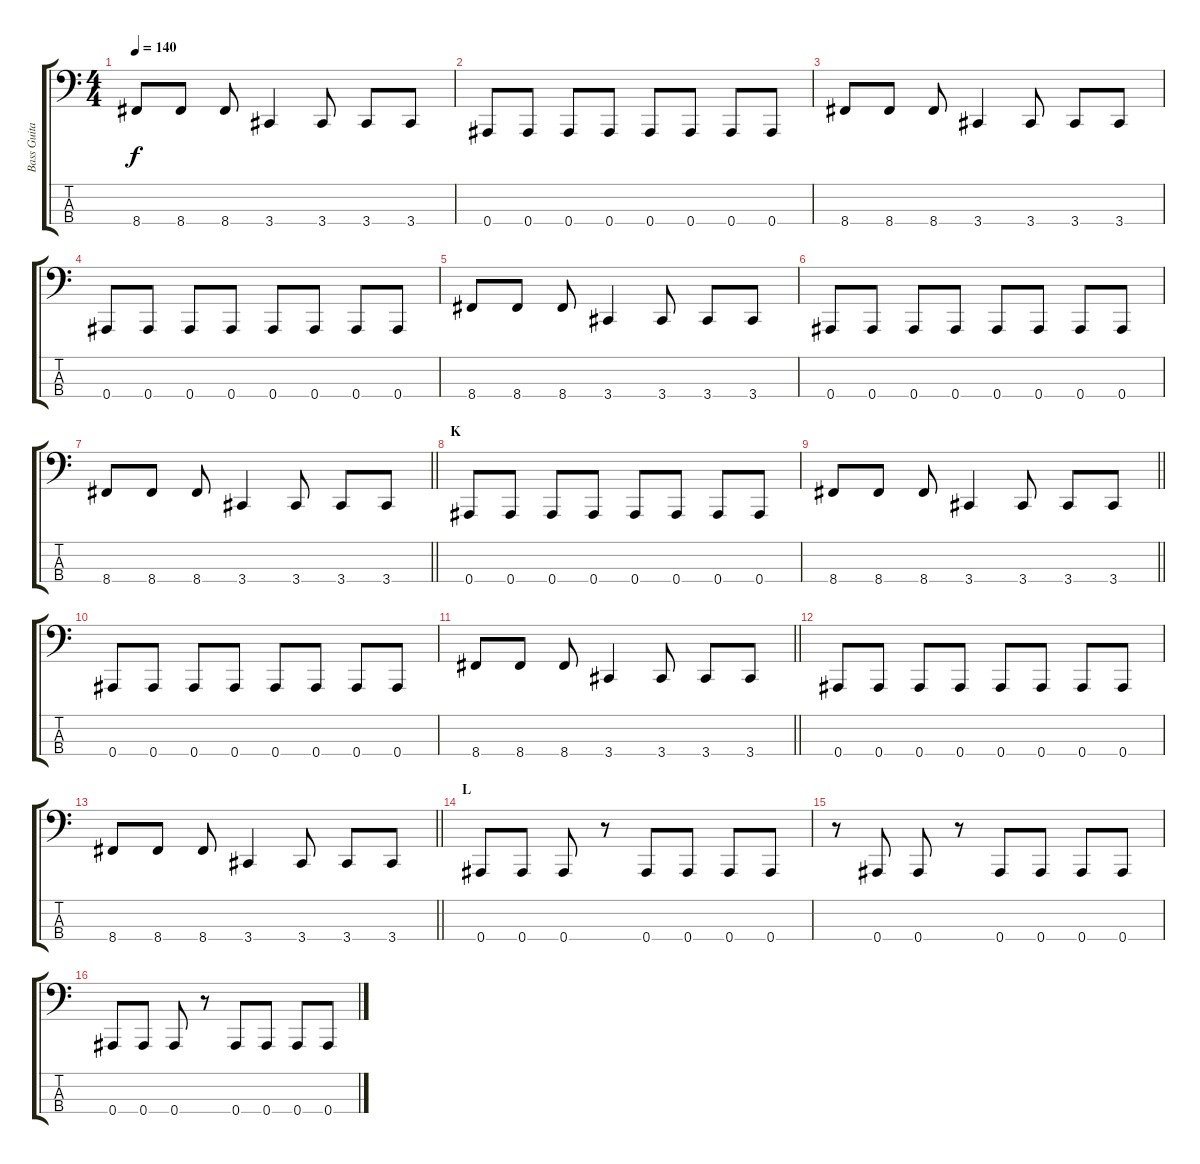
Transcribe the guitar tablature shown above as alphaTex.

\track ("Bass Guitar: John Kis Gyevi" "Bass Guita") {instrument electricbasspick}
\staff {score tabs}
\tuning (Eb2 Bb1 F1 Bb0) {hide}
\ts (4 4)
\tempo 140
\clef f4
\ks c
8.4.8{dy f} 8.4.8 8.4.8 3.4.4 3.4.8 3.4.8 3.4.8 |
0.4.8 0.4.8 0.4.8 0.4.8 0.4.8 0.4.8 0.4.8 0.4.8 |
8.4.8 8.4.8 8.4.8 3.4.4 3.4.8 3.4.8 3.4.8 |
0.4.8 0.4.8 0.4.8 0.4.8 0.4.8 0.4.8 0.4.8 0.4.8 |
8.4.8 8.4.8 8.4.8 3.4.4 3.4.8 3.4.8 3.4.8 |
0.4.8 0.4.8 0.4.8 0.4.8 0.4.8 0.4.8 0.4.8 0.4.8 |
\barLineRight lightlight
8.4.8 8.4.8 8.4.8 3.4.4 3.4.8 3.4.8 3.4.8 |
\section ("" "K")
0.4.8 0.4.8 0.4.8 0.4.8 0.4.8 0.4.8 0.4.8 0.4.8 |
\barLineRight lightlight
8.4.8 8.4.8 8.4.8 3.4.4 3.4.8 3.4.8 3.4.8 |
0.4.8 0.4.8 0.4.8 0.4.8 0.4.8 0.4.8 0.4.8 0.4.8 |
\barLineRight lightlight
8.4.8 8.4.8 8.4.8 3.4.4 3.4.8 3.4.8 3.4.8 |
0.4.8 0.4.8 0.4.8 0.4.8 0.4.8 0.4.8 0.4.8 0.4.8 |
\barLineRight lightlight
8.4.8 8.4.8 8.4.8 3.4.4 3.4.8 3.4.8 3.4.8 |
\section ("" "L")
0.4.8 0.4.8 0.4.8 r.8 0.4.8 0.4.8 0.4.8 0.4.8 |
r.8 0.4.8 0.4.8 r.8 0.4.8 0.4.8 0.4.8 0.4.8 |
0.4.8 0.4.8 0.4.8 r.8 0.4.8 0.4.8 0.4.8 0.4.8
